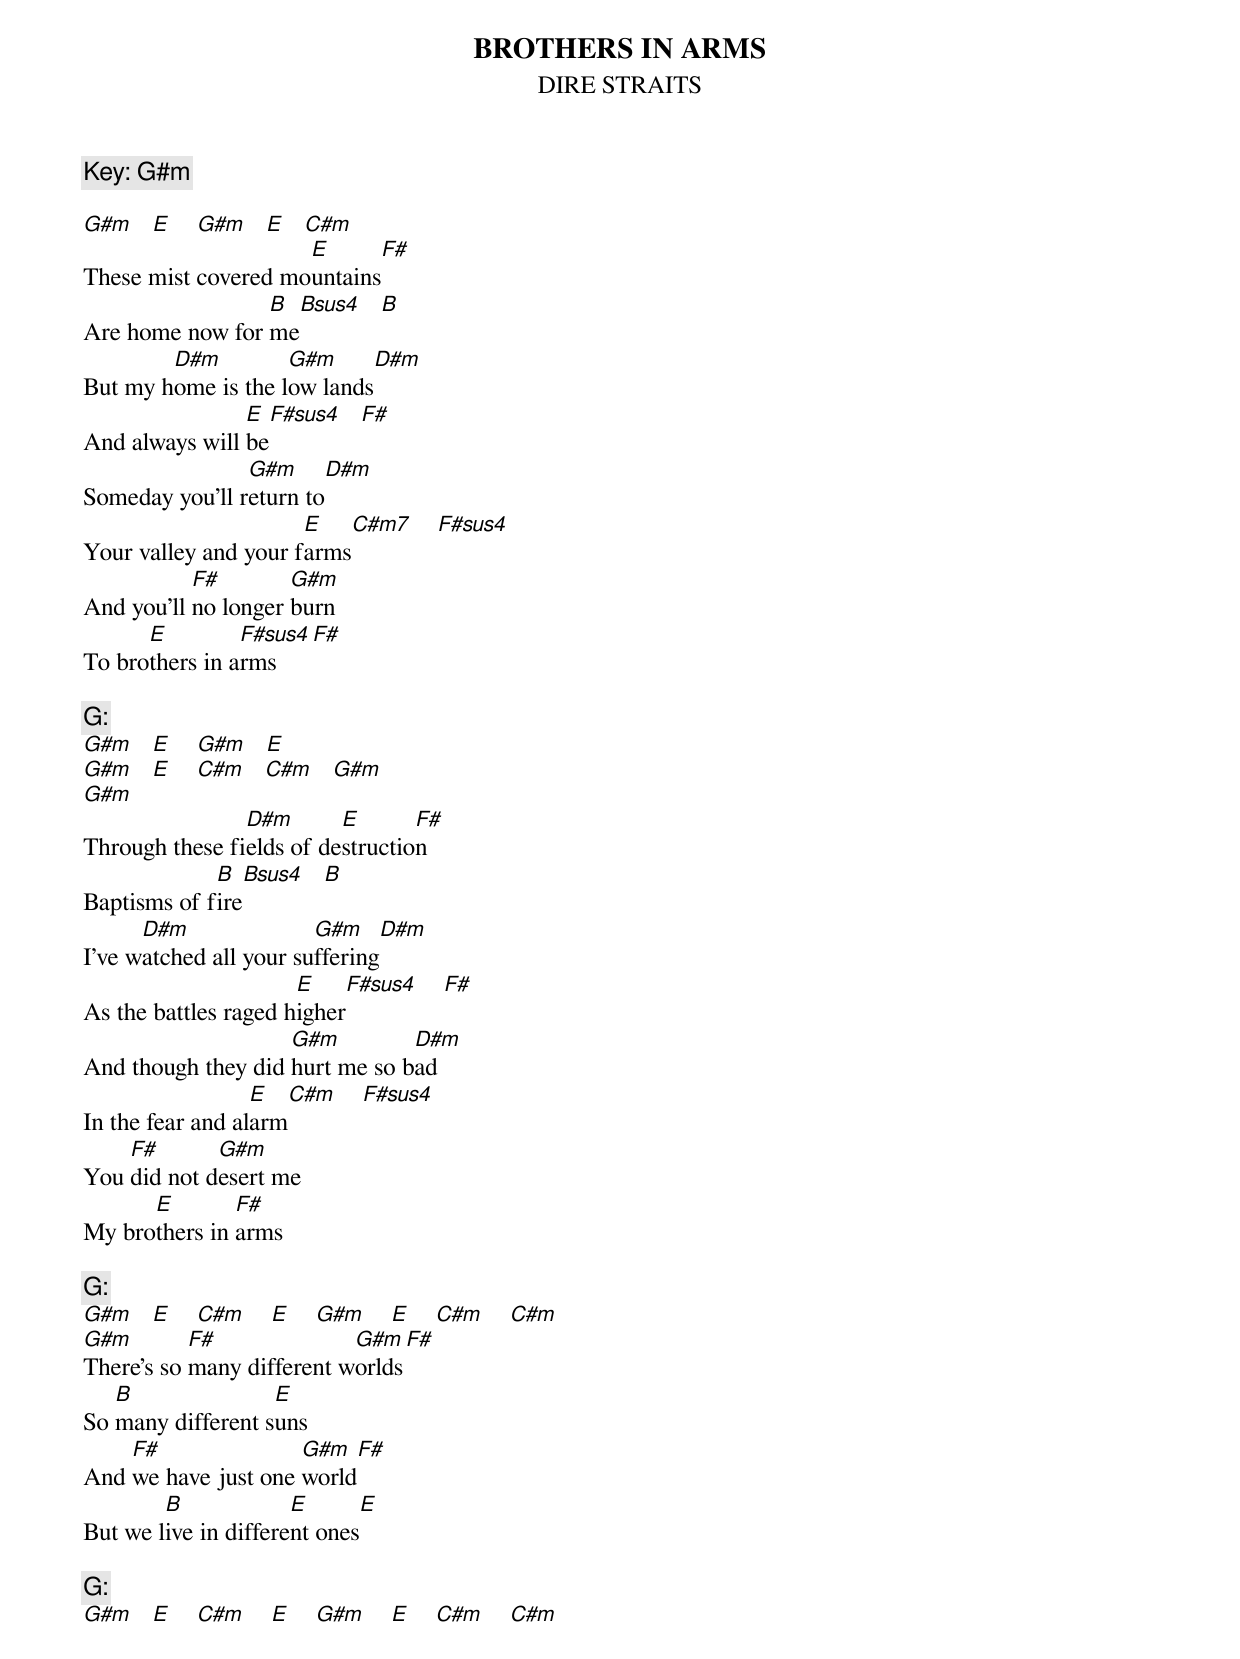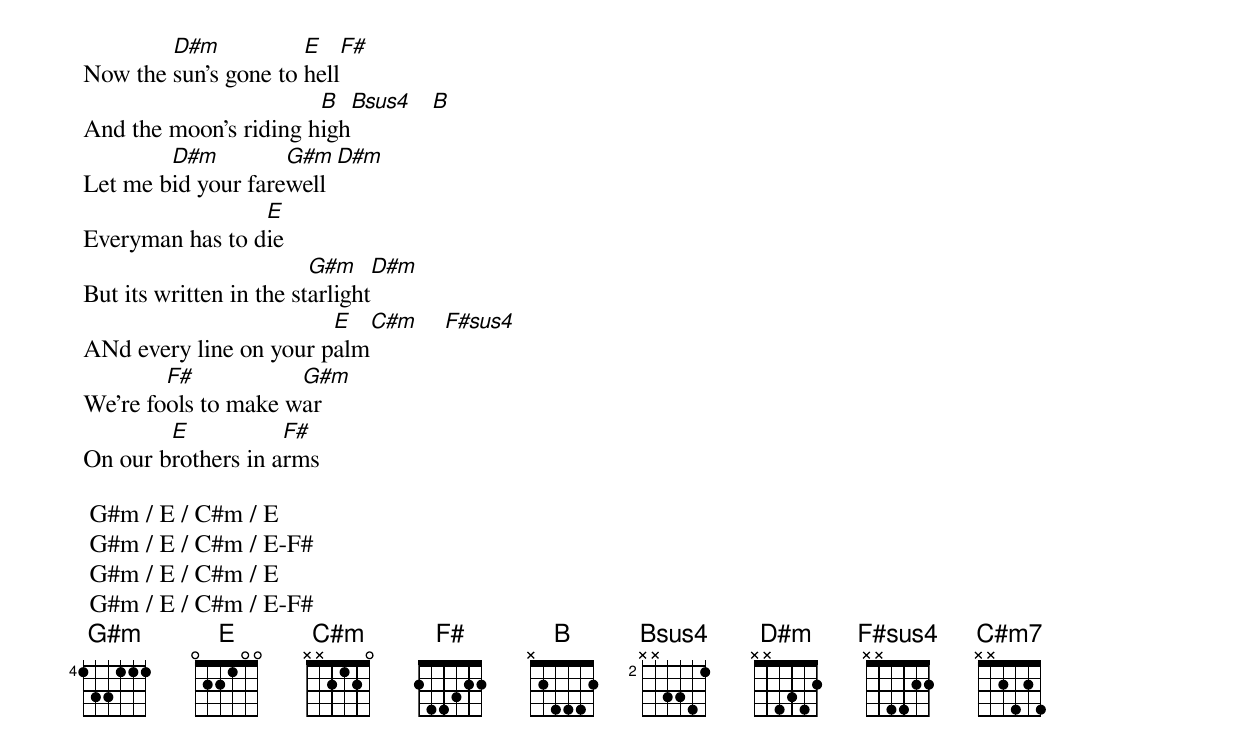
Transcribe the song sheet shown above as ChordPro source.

{t:BROTHERS IN ARMS}
{st:DIRE STRAITS}
{c:Key: G#m}

[G#m]   [E]    [G#m]   [E]   [C#m]
These mist covered mo[E]untains[F#]
Are home now for [B]me[Bsus4]   [B]
But my h[D#m]ome is the l[G#m]ow lands[D#m]
And always will [E]be[F#sus4]   [F#]
Someday you'll r[G#m]eturn to[D#m]
Your valley and your f[E]arms[C#m7]    [F#sus4]
And you'll [F#]no longer [G#m]burn
To bro[E]thers in a[F#sus4]rms[F#]

{c:G:}
[G#m]   [E]    [G#m]   [E]
[G#m]   [E]    [C#m]   [C#m]   [G#m]
[G#m]
Through these fi[D#m]elds of de[E]structio[F#]n
Baptisms of f[B]ire[Bsus4]   [B]
I've w[D#m]atched all your su[G#m]ffering[D#m]
As the battles raged h[E]igher[F#sus4]    [F#]
And though they did [G#m]hurt me so b[D#m]ad
In the fear and al[E]arm[C#m]    [F#sus4]
You [F#]did not d[G#m]esert me
My bro[E]thers in [F#]arms

{c:G:}
[G#m]   [E]    [C#m]    [E]    [G#m]    [E]    [C#m]    [C#m]
[G#m]There's so [F#]many different w[G#m]orlds[F#]
So [B]many different s[E]uns
And [F#]we have just one [G#m]world[F#]
But we l[B]ive in differe[E]nt ones[E]

{c:G:}
[G#m]   [E]    [C#m]    [E]    [G#m]    [E]    [C#m]    [C#m]
Now the [D#m]sun's gone to [E]hell[F#]
And the moon's riding h[B]igh[Bsus4]   [B]
Let me b[D#m]id your fare[G#m]well[D#m]
Everyman has to d[E]ie
But its written in the st[G#m]arlight[D#m]
ANd every line on your p[E]alm[C#m]    [F#sus4]
We're fo[F#]ols to make w[G#m]ar
On our b[E]rothers in a[F#]rms

 G#m / E / C#m / E
 G#m / E / C#m / E-F#
 G#m / E / C#m / E
 G#m / E / C#m / E-F#
